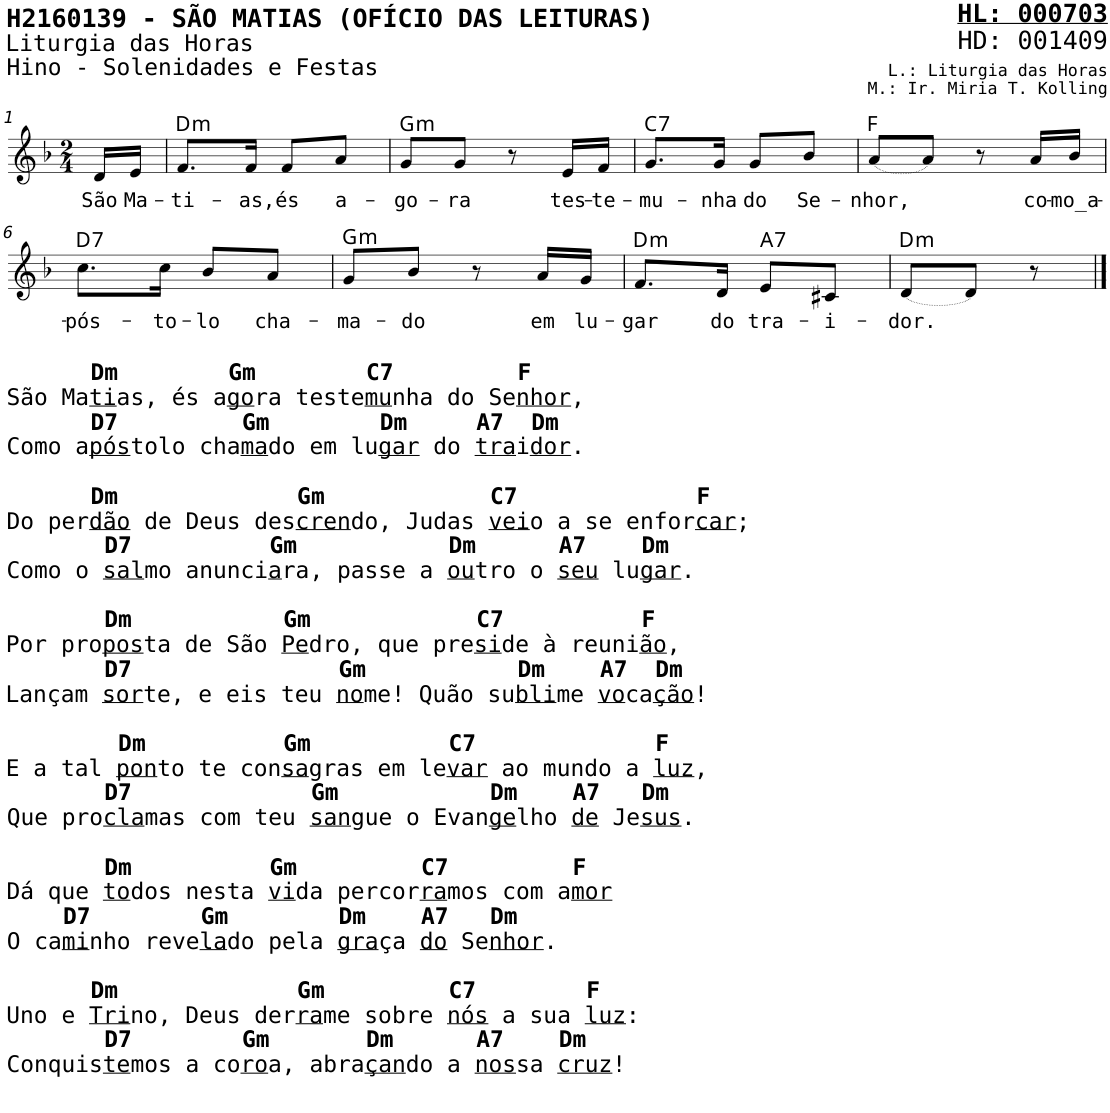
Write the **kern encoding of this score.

**kern	**text	**harte
*part1	*part1	*part1
*staff1	*staff1	*
*I"Voz	*	*
*I'V	*	*
*stria5	*	*
*clefG2	*	*
*k[b-]	*	*
*M2/4	*	*
=1	=1	=1
!	!LO:LY:b	!
16d/LL	São	.
!	!LO:LY:b	!
16e/JJ	Ma-	.
=2	=2	=2
!	!LO:LY:b	!LO:H:kt=m
8.f/L	-ti-	D:min
!	!LO:LY:b	!
16f/Jk	-as,	.
!	!LO:LY:b	!
8f/L	és	.
!	!LO:LY:b	!
8a/J	a-	.
=3	=3	=3
!	!LO:LY:b	!LO:H:kt=m
8g/L	-go-	G:min
!	!LO:LY:b	!
8g/J	-ra	.
8r	.	.
!	!LO:LY:b	!
16e/LL	tes-	.
!	!LO:LY:b	!
16f/JJ	-te-	.
=4	=4	=4
!	!LO:LY:b	!LO:H:kt=7
8.g/L	-mu-	C:7
!	!LO:LY:b	!
16g/Jk	-nha	.
!	!LO:LY:b	!
8g/L	do	.
!	!LO:LY:b	!
8b-/J	Se-	.
=5	=5	=5
!LO:T:dot	!LO:LY:b	!
[8a/L	-nhor,	F:maj
8a/J]	.	.
8r	.	.
!	!LO:LY:b	!
16a/LL	co-	.
!	!LO:LY:b	!
16b-/JJ	-mo_a-	.
!!LO:LB:g=z
=6	=6	=6
!LO:TX:b:B:t=Dm        Gm        C7         F	!	!
!LO:TX:b:t=São Ma	!	!
!LO:TX:b:t=ti	!	!
!LO:TX:b:t=as, és a	!	!
!LO:TX:b:t=go	!	!
!LO:TX:b:t=ra teste	!	!
!LO:TX:b:t=mu	!	!
!LO:TX:b:t=nha do Se	!	!
!LO:TX:b:t=nhor	!	!
!LO:TX:b:t=,	!	!
!LO:TX:b:B:t=D7         Gm        Dm     A7  Dm	!	!
!LO:TX:b:t=Como a	!	!
!LO:TX:b:t=pós	!	!
!LO:TX:b:t=tolo cha	!	!
!LO:TX:b:t=ma	!	!
!LO:TX:b:t=do em lu	!	!
!LO:TX:b:t=gar	!	!
!LO:TX:b:t=do	!	!
!LO:TX:b:t=tra	!	!
!LO:TX:b:t=i	!	!
!LO:TX:b:t=dor	!	!
!LO:TX:b:t=.	!	!
!LO:TX:b:B:t=Dm             Gm            C7             F	!	!
!LO:TX:b:t=Do per	!	!
!LO:TX:b:t=dão	!	!
!LO:TX:b:t=de Deus des	!	!
!LO:TX:b:t=cren	!	!
!LO:TX:b:t=do, Judas	!	!
!LO:TX:b:t=vei	!	!
!LO:TX:b:t=o a se enfor	!	!
!LO:TX:b:t=car	!	!
!LO:TX:b:t=;	!	!
!LO:TX:b:B:t=D7          Gm           Dm      A7    Dm	!	!
!LO:TX:b:t=Como o	!	!
!LO:TX:b:t=sal	!	!
!LO:TX:b:t=mo anunci	!	!
!LO:TX:b:t=a	!	!
!LO:TX:b:t=ra, passe a	!	!
!LO:TX:b:t=ou	!	!
!LO:TX:b:t=tro o	!	!
!LO:TX:b:t=seu	!	!
!LO:TX:b:t=lu	!	!
!LO:TX:b:t=gar	!	!
!LO:TX:b:t=.	!	!
!LO:TX:b:B:t=Dm           Gm            C7          F	!	!
!LO:TX:b:t=Por pro	!	!
!LO:TX:b:t=pos	!	!
!LO:TX:b:t=ta de São	!	!
!LO:TX:b:t=Pe	!	!
!LO:TX:b:t=dro, que pre	!	!
!LO:TX:b:t=si	!	!
!LO:TX:b:t=de à reuni	!	!
!LO:TX:b:t=ão	!	!
!LO:TX:b:t=,	!	!
!LO:TX:b:B:t=D7               Gm           Dm    A7  Dm	!	!
!LO:TX:b:t=Lançam	!	!
!LO:TX:b:t=sor	!	!
!LO:TX:b:t=te, e eis teu	!	!
!LO:TX:b:t=no	!	!
!LO:TX:b:t=me! Quão su	!	!
!LO:TX:b:t=bli	!	!
!LO:TX:b:t=me	!	!
!LO:TX:b:t=vo	!	!
!LO:TX:b:t=ca	!	!
!LO:TX:b:t=ção	!	!
!LO:TX:b:t=!	!	!
!LO:TX:b:B:t=Dm          Gm          C7             F	!	!
!LO:TX:b:t=E a tal	!	!
!LO:TX:b:t=pon	!	!
!LO:TX:b:t=to te con	!	!
!LO:TX:b:t=sa	!	!
!LO:TX:b:t=gras em le	!	!
!LO:TX:b:t=var	!	!
!LO:TX:b:t=ao mundo a	!	!
!LO:TX:b:t=luz	!	!
!LO:TX:b:t=,	!	!
!LO:TX:b:B:t=D7             Gm           Dm    A7   Dm	!	!
!LO:TX:b:t=Que pro	!	!
!LO:TX:b:t=cla	!	!
!LO:TX:b:t=mas com teu	!	!
!LO:TX:b:t=san	!	!
!LO:TX:b:t=gue o Evan	!	!
!LO:TX:b:t=ge	!	!
!LO:TX:b:t=lho	!	!
!LO:TX:b:t=de	!	!
!LO:TX:b:t=Je	!	!
!LO:TX:b:t=sus	!	!
!LO:TX:b:t=.	!	!
!LO:TX:b:B:t=Dm          Gm         C7         F	!	!
!LO:TX:b:t=Dá que	!	!
!LO:TX:b:t=to	!	!
!LO:TX:b:t=dos nesta	!	!
!LO:TX:b:t=vi	!	!
!LO:TX:b:t=da percor	!	!
!LO:TX:b:t=ra	!	!
!LO:TX:b:t=mos com a	!	!
!LO:TX:b:t=mor	!	!
!LO:TX:b:B:t=D7        Gm        Dm    A7   Dm	!	!
!LO:TX:b:t=O ca	!	!
!LO:TX:b:t=mi	!	!
!LO:TX:b:t=nho reve	!	!
!LO:TX:b:t=la	!	!
!LO:TX:b:t=do pela	!	!
!LO:TX:b:t=gra	!	!
!LO:TX:b:t=ça	!	!
!LO:TX:b:t=do	!	!
!LO:TX:b:t=Se	!	!
!LO:TX:b:t=nhor	!	!
!LO:TX:b:t=.	!	!
!LO:TX:b:B:t=Dm             Gm         C7        F	!	!
!LO:TX:b:t=Uno e	!	!
!LO:TX:b:t=Tri	!	!
!LO:TX:b:t=no, Deus der	!	!
!LO:TX:b:t=ra	!	!
!LO:TX:b:t=me sobre	!	!
!LO:TX:b:t=nós	!	!
!LO:TX:b:t=a sua	!	!
!LO:TX:b:t=luz	!	!
!LO:TX:b:t=&colon;	!	!
!LO:TX:b:B:t=D7        Gm       Dm      A7    Dm	!	!
!LO:TX:b:t=Conquis	!	!
!LO:TX:b:t=te	!	!
!LO:TX:b:t=mos a co	!	!
!LO:TX:b:t=ro	!	!
!LO:TX:b:t=a, abra	!	!
!LO:TX:b:t=çan	!	!
!LO:TX:b:t=do a	!	!
!LO:TX:b:t=nos	!	!
!LO:TX:b:t=sa	!	!
!LO:TX:b:t=cruz	!	!
!LO:TX:b:t=!	!	!
!	!LO:LY:b	!LO:H:kt=7
8.cc\L	-pós-	D:7
!	!LO:LY:b	!
16cc\Jk	-to-	.
!	!LO:LY:b	!
8b-/L	-lo	.
!	!LO:LY:b	!
8a/J	cha-	.
=7	=7	=7
!	!LO:LY:b	!LO:H:kt=m
8g/L	-ma-	G:min
!	!LO:LY:b	!
8b-/J	-do	.
8r	.	.
!	!LO:LY:b	!
16a/LL	em	.
!	!LO:LY:b	!
16g/JJ	lu-	.
=8	=8	=8
!	!LO:LY:b	!LO:H:kt=m
8.f/L	-gar	D:min
!	!LO:LY:b	!
16d/Jk	do	.
!	!LO:LY:b	!LO:H:kt=7
8e/L	tra-	A:7
!	!LO:LY:b	!
8c#X/J	-i-	.
=9	=9	=9
!LO:T:dot	!LO:LY:b	!LO:H:kt=m
[8d/L	-dor.	D:min
8d/J]	.	.
8r	.	.
==	==	==
*-	*-	*-
